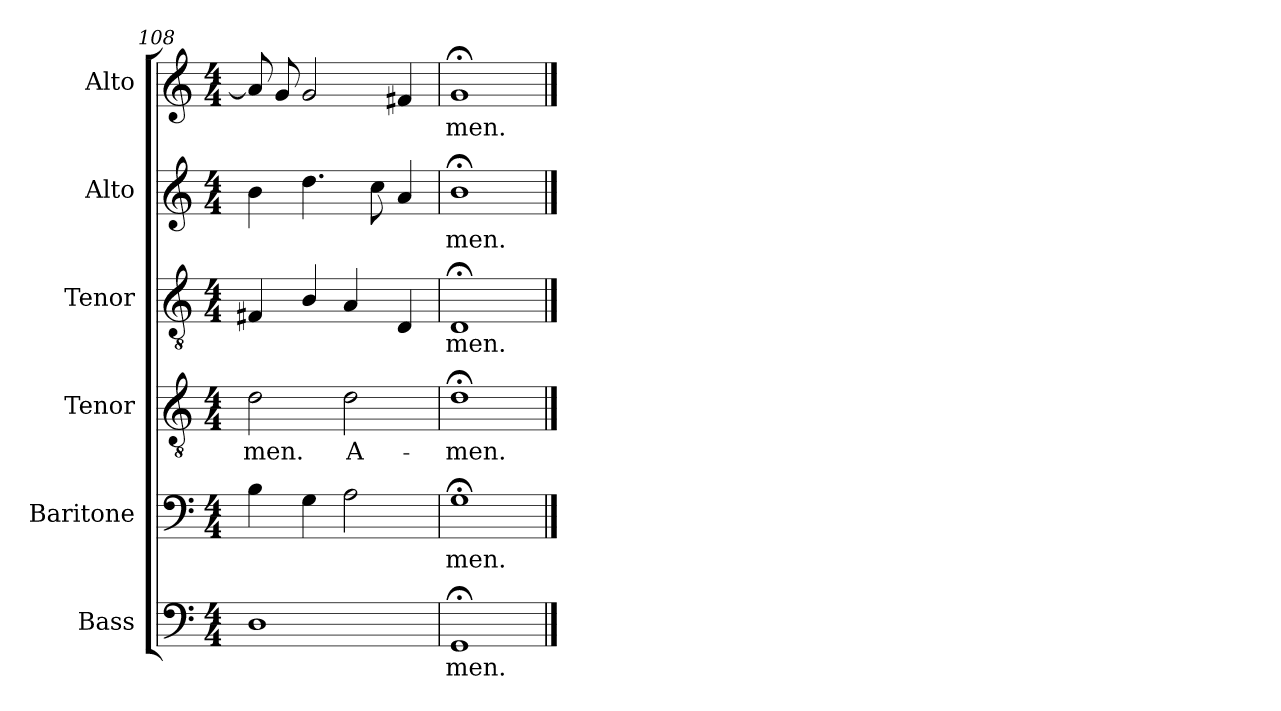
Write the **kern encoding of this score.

**kern	**text	**kern	**text	**kern	**text	**kern	**text	**kern	**text	**kern	**text
*part6	*part6	*part5	*part5	*part4	*part4	*part3	*part3	*part2	*part2	*part1	*part1
*staff6	*staff6	*staff5	*staff5	*staff4	*staff4	*staff3	*staff3	*staff2	*staff2	*staff1	*staff1
*I"Bass	*	*I"Baritone	*	*I"Tenor	*	*I"Tenor	*	*I"Alto	*	*I"Alto	*
*I'B.	*	*I'Bar.	*	*I'T.	*	*I'T.	*	*I'A.	*	*	*
*clefF4	*	*clefF4	*	*clefGv2	*	*clefGv2	*	*clefG2	*	*clefG2	*
*	*	*	*	*ITrd7c12	*	*ITrd7c12	*	*	*	*	*
*k[]	*	*k[]	*	*k[]	*	*k[]	*	*k[]	*	*k[]	*
*C:	*	*C:	*	*C:	*	*C:	*	*C:	*	*C:	*
*M4/4	*	*M4/4	*	*M4/4	*	*M4/4	*	*M4/4	*	*M4/4	*
=108	=108	=108	=108	=108	=108	=108	=108	=108	=108	=108	=108
!	!	!	!	!	!LO:LY:b:color=#000000	!	!	!	!	!	!
1Di	.	4Bi\	.	2Di\	-men.	4FF#Xi/	.	4bi\	.	8ai/]	.
.	.	.	.	.	.	.	.	.	.	8gi/	.
.	.	4Gi\	.	.	.	4BBi/	.	4.ddi\	.	2gi/	.
!	!	!	!	!	!LO:LY:b:color=#000000	!	!	!	!	!	!
.	.	2Ai\	.	2Di\	A-	4AAi/	.	.	.	.	.
.	.	.	.	.	.	.	.	8cci\	.	.	.
.	.	.	.	.	.	4DDi/	.	4ai/	.	4f#Xi/	.
=109	=109	=109	=109	=109	=109	=109	=109	=109	=109	=109	=109
!	!LO:LY:b:color=#000000	!	!	!	!	!	!	!	!	!	!
!	!	!	!LO:LY:b:color=#000000	!	!	!	!	!	!	!	!
!	!	!	!	!	!LO:LY:b:color=#000000	!	!	!	!	!	!
!	!	!	!	!	!	!	!LO:LY:b:color=#000000	!	!	!	!
!	!	!	!	!	!	!	!	!	!LO:LY:b:color=#000000	!	!
!	!	!	!	!	!	!	!	!	!	!	!LO:LY:b:color=#000000
1GG;i	-men.	1G;i	-men.	1D;i	-men.	1DD;i	-men.	1b;i	-men.	1g;i	-men.
==	==	==	==	==	==	==	==	==	==	==	==
*-	*-	*-	*-	*-	*-	*-	*-	*-	*-	*-	*-
